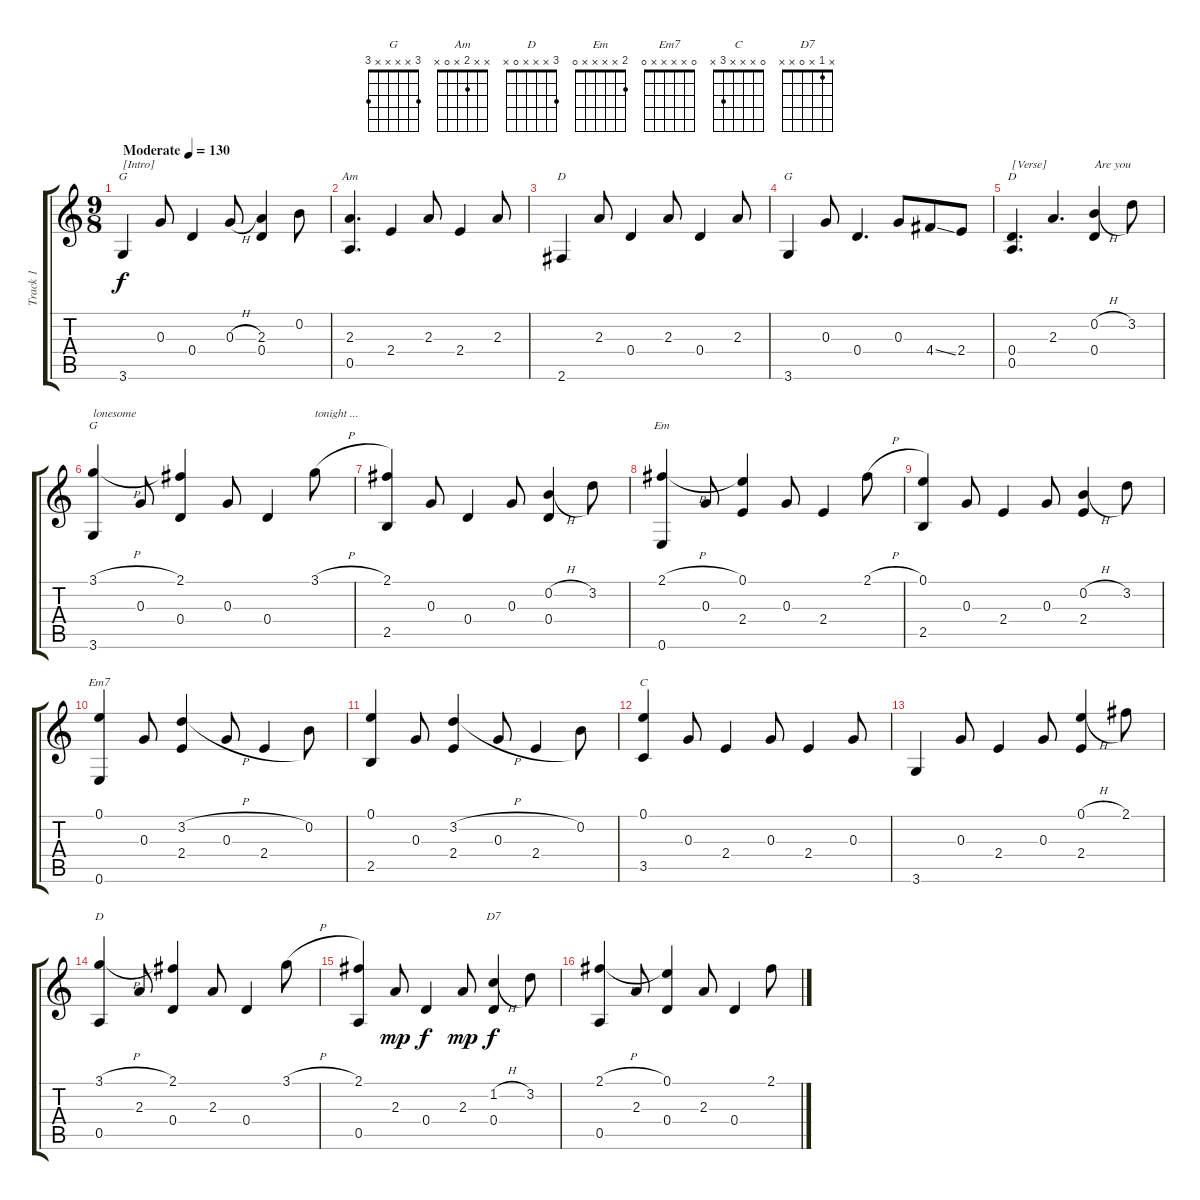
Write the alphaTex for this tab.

\track ("Track 1" "Track 1") {instrument acousticguitarsteel}
\staff {score tabs}
\tuning (E4 B3 G3 D3 A2 E2) {hide}
\chord ("G" x x 0 x 3 x)
\chord ("Am" x x 2 x 0 x)
\chord ("D" x x x x x 2)
\chord ("G" x x x x x 3)
\chord ("D" x x x 0 0 x)
\chord ("G" 3 x x x x 3)
\chord ("Em" 2 x x x x 0)
\chord ("Em7" 0 x x x x 0)
\chord ("C" 0 x x x 3 x)
\chord ("D" 3 x x x 0 x)
\chord ("D7" x 1 x 0 x x)
\ts (9 8)
\tempo (130 "Moderate")
\clef g2
\ks c
3.6.4{ch "G" txt "[Intro]" dy f instrument acousticguitarsteel} 0.3.8 0.4.4 0.3{h}.8 (2.3 0.4).4 0.2.8 |
(2.3 0.5).4{d ch "Am"} 2.4.4 2.3.8 2.4.4 2.3.8 |
2.6.4{ch "D"} 2.3.8 0.4.4 2.3.8 0.4.4 2.3.8 |
3.6.4{ch "G"} 0.3.8 0.4.4{d} 0.3.8 4.4{ss}.8 2.4.8 |
(0.4 0.5).4{d ch "D" txt "[Verse]"} 2.3.4{d} (0.2{h} 0.4).4{txt "Are you"} 3.2.8 |
(3.1{h} 3.6).4{ch "G" txt "lonesome"} 0.3.8 (2.1 0.4).4 0.3.8 0.4.4 3.1{h}.8{txt "tonight ..."} |
(2.1 2.5).4 0.3.8 0.4.4 0.3.8 (0.2{h} 0.4).4 3.2.8 |
(2.1{h} 0.6).4{ch "Em"} 0.3.8 (0.1 2.4).4 0.3.8 2.4.4 2.1{h}.8 |
(0.1 2.5).4 0.3.8 2.4.4 0.3.8 (0.2{h} 2.4).4 3.2.8 |
(0.1 0.6).4{ch "Em7"} 0.3.8 (3.2{h} 2.4).4 0.3.8 2.4.4 0.2.8 |
(0.1 2.5).4 0.3.8 (3.2{h} 2.4).4 0.3.8 2.4.4 0.2.8 |
(0.1 3.5).4{ch "C"} 0.3.8 2.4.4 0.3.8 2.4.4 0.3.8 |
3.6.4 0.3.8 2.4.4 0.3.8 (0.1{h} 2.4).4 2.1.8 |
(3.1{h} 0.5).4{ch "D"} 2.3.8 (2.1 0.4).4 2.3.8 0.4.4 3.1{h}.8 |
(2.1 0.5).4 2.3.8{dy mp} 0.4.4{dy f} 2.3.8{dy mp} (1.2{h} 0.4).4{ch "D7" dy f} 3.2.8 |
(2.1{h} 0.5).4 2.3.8 (0.1 0.4).4 2.3.8 0.4.4 2.1{h}.8
